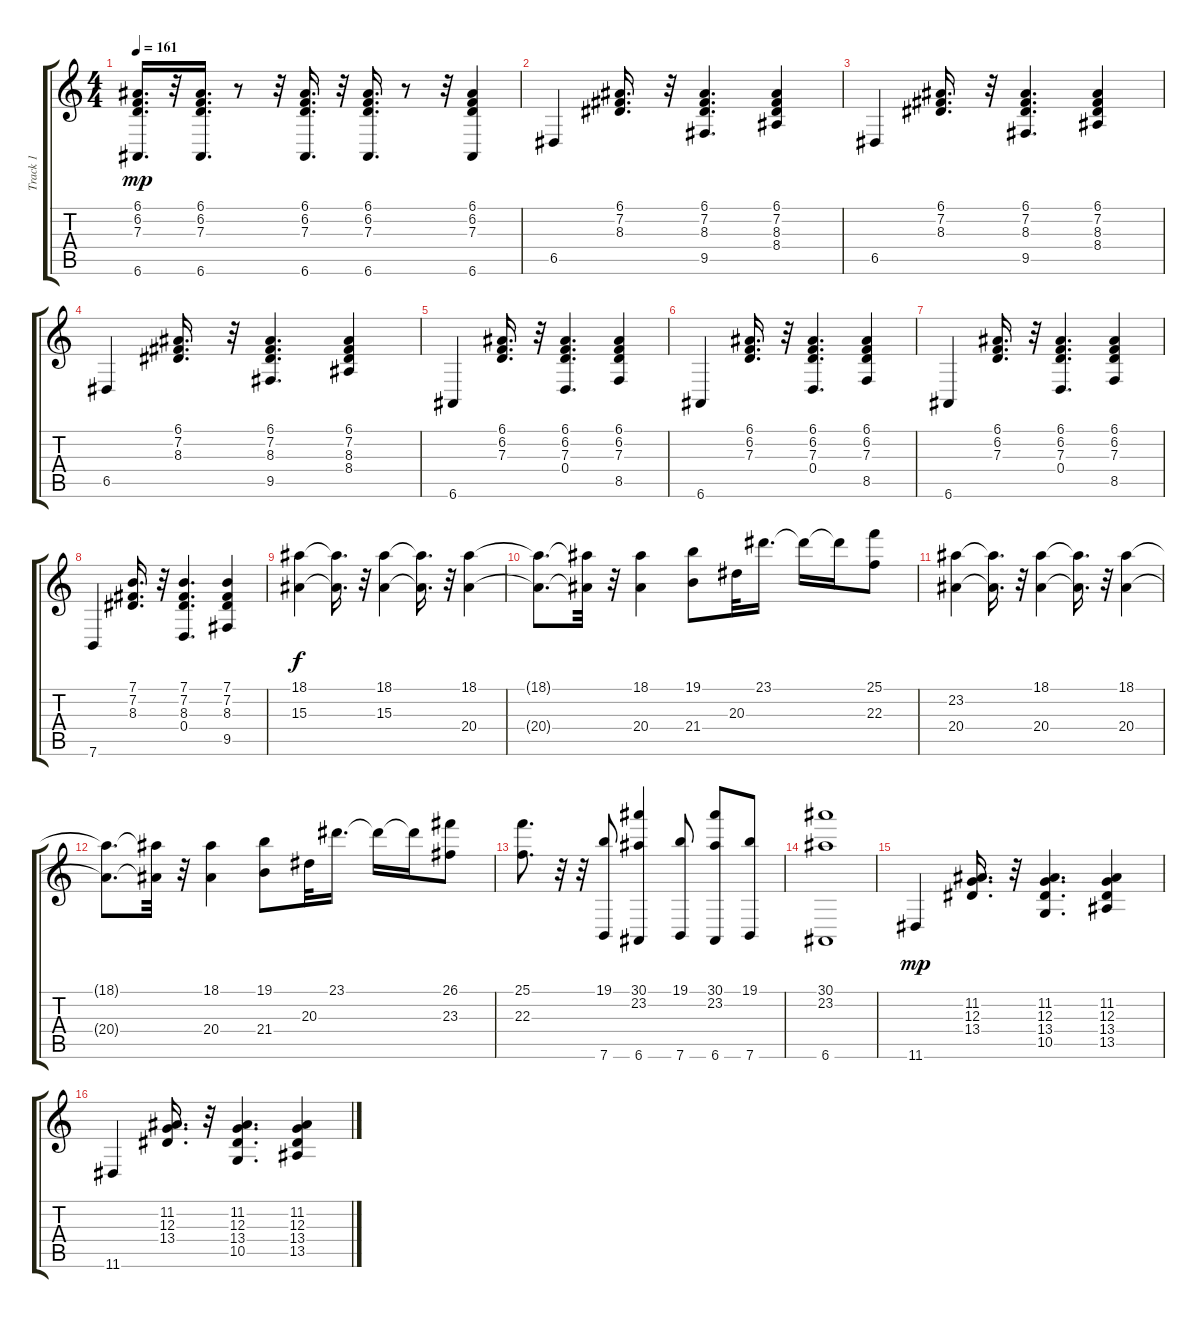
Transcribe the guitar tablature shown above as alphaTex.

\track ("Track 1" "Track 1") {instrument acousticgrandpiano}
\staff {score tabs}
\tuning (E4 B3 G3 D3 A2 E2) {hide}
\ts (4 4)
\tempo 161
\clef g2
\ks c
(6.1 6.2 7.3 6.6).16{d dy mp} r.32 (6.1 6.2 7.3 6.6).16{d} r.8 r.32 (6.1 6.2 7.3 6.6).16{d} r.32 (6.1 6.2 7.3 6.6).16{d} r.8 r.32 (6.1 6.2 7.3 6.6).4 |
6.5.4 (6.1 7.2 8.3).16{d} r.32 (6.1 7.2 8.3 9.5).4{d} (6.1 7.2 8.3 8.4).4 |
6.5.4 (6.1 7.2 8.3).16{d} r.32 (6.1 7.2 8.3 9.5).4{d} (6.1 7.2 8.3 8.4).4 |
6.5.4 (6.1 7.2 8.3).16{d} r.32 (6.1 7.2 8.3 9.5).4{d} (6.1 7.2 8.3 8.4).4 |
6.6.4 (6.1 6.2 7.3).16{d} r.32 (6.1 6.2 7.3 0.4).4{d} (6.1 6.2 7.3 8.5).4 |
6.6.4 (6.1 6.2 7.3).16{d} r.32 (6.1 6.2 7.3 0.4).4{d} (6.1 6.2 7.3 8.5).4 |
6.6.4 (6.1 6.2 7.3).16{d} r.32 (6.1 6.2 7.3 0.4).4{d} (6.1 6.2 7.3 8.5).4 |
7.6.4 (7.1 7.2 8.3).16{d} r.32 (7.1 7.2 8.3 0.4).4{d} (7.1 7.2 8.3 9.5).4 |
(18.1 15.3).4{dy f} (18.1{t} 15.3{t}).16{d} r.32 (18.1 15.3).4 (18.1{t} 15.3{t}).16{d} r.32 (18.1 20.4).4 |
(18.1{t} 20.4{t}).8{d} (18.1{t} 20.4{t}).32 r.32 (18.1 20.4).4 (19.1 21.4).8 20.3.32 23.1.16{d} 23.1{t}.16 23.1{t}.16 (25.1 22.3).8 |
(23.2 20.4).4 (23.2{t} 20.4{t}).16{d} r.32 (18.1 20.4).4 (18.1{t} 20.4{t}).16{d} r.32 (18.1 20.4).4 |
(18.1{t} 20.4{t}).8{d} (18.1{t} 20.4{t}).32 r.32 (18.1 20.4).4 (19.1 21.4).8 20.3.32 23.1.16{d} 23.1{t}.16 23.1{t}.16 (26.1 23.3).8 |
(25.1 22.3).8{d} r.32 r.32 (19.1 7.6).8 (30.1 23.2 6.6).4 (19.1 7.6).8 (30.1 23.2 6.6).8 (19.1 7.6).8 |
(30.1 23.2 6.6).1 |
11.6.4{dy mp} (11.2 12.3 13.4).16{d} r.32 (11.2 12.3 13.4 10.5).4{d} (11.2 12.3 13.4 13.5).4 |
11.6.4 (11.2 12.3 13.4).16{d} r.32 (11.2 12.3 13.4 10.5).4{d} (11.2 12.3 13.4 13.5).4
